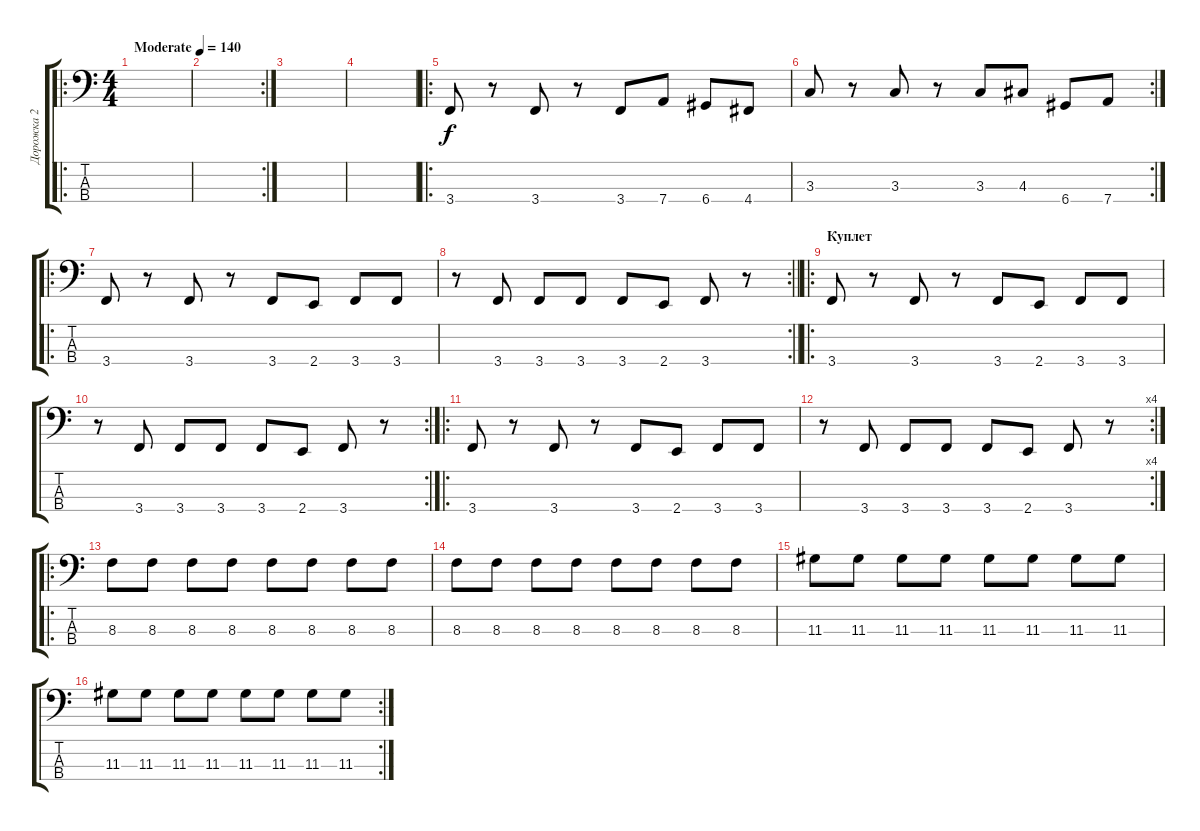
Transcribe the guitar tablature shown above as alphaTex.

\track ("Дорожка 2" "Дорожка 2") {instrument electricbasspick}
\staff {score tabs}
\tuning (G2 D2 A1 D1) {hide}
\ro
\ts (4 4)
\tempo (140 "Moderate")
\clef f4
\ks c
|
\rc 2
|
|
|
\ro
3.4.8 r.8 3.4.8 r.8 3.4.8 7.4.8 6.4.8 4.4.8 |
\rc 2
3.3.8 r.8 3.3.8 r.8 3.3.8 4.3.8 6.4.8 7.4.8 |
\ro
3.4.8 r.8 3.4.8 r.8 3.4.8 2.4.8 3.4.8 3.4.8 |
\rc 2
\barLineRight lightlight
r.8 3.4.8 3.4.8 3.4.8 3.4.8 2.4.8 3.4.8 r.8 |
\ro
\section ("" "Куплет")
3.4.8 r.8 3.4.8 r.8 3.4.8 2.4.8 3.4.8 3.4.8 |
\rc 2
r.8 3.4.8 3.4.8 3.4.8 3.4.8 2.4.8 3.4.8 r.8 |
\ro
3.4.8 r.8 3.4.8 r.8 3.4.8 2.4.8 3.4.8 3.4.8 |
\rc 4
r.8 3.4.8 3.4.8 3.4.8 3.4.8 2.4.8 3.4.8 r.8 |
\ro
8.3.8 8.3.8 8.3.8 8.3.8 8.3.8 8.3.8 8.3.8 8.3.8 |
8.3.8 8.3.8 8.3.8 8.3.8 8.3.8 8.3.8 8.3.8 8.3.8 |
11.3.8 11.3.8 11.3.8 11.3.8 11.3.8 11.3.8 11.3.8 11.3.8 |
\rc 2
11.3.8 11.3.8 11.3.8 11.3.8 11.3.8 11.3.8 11.3.8 11.3.8
